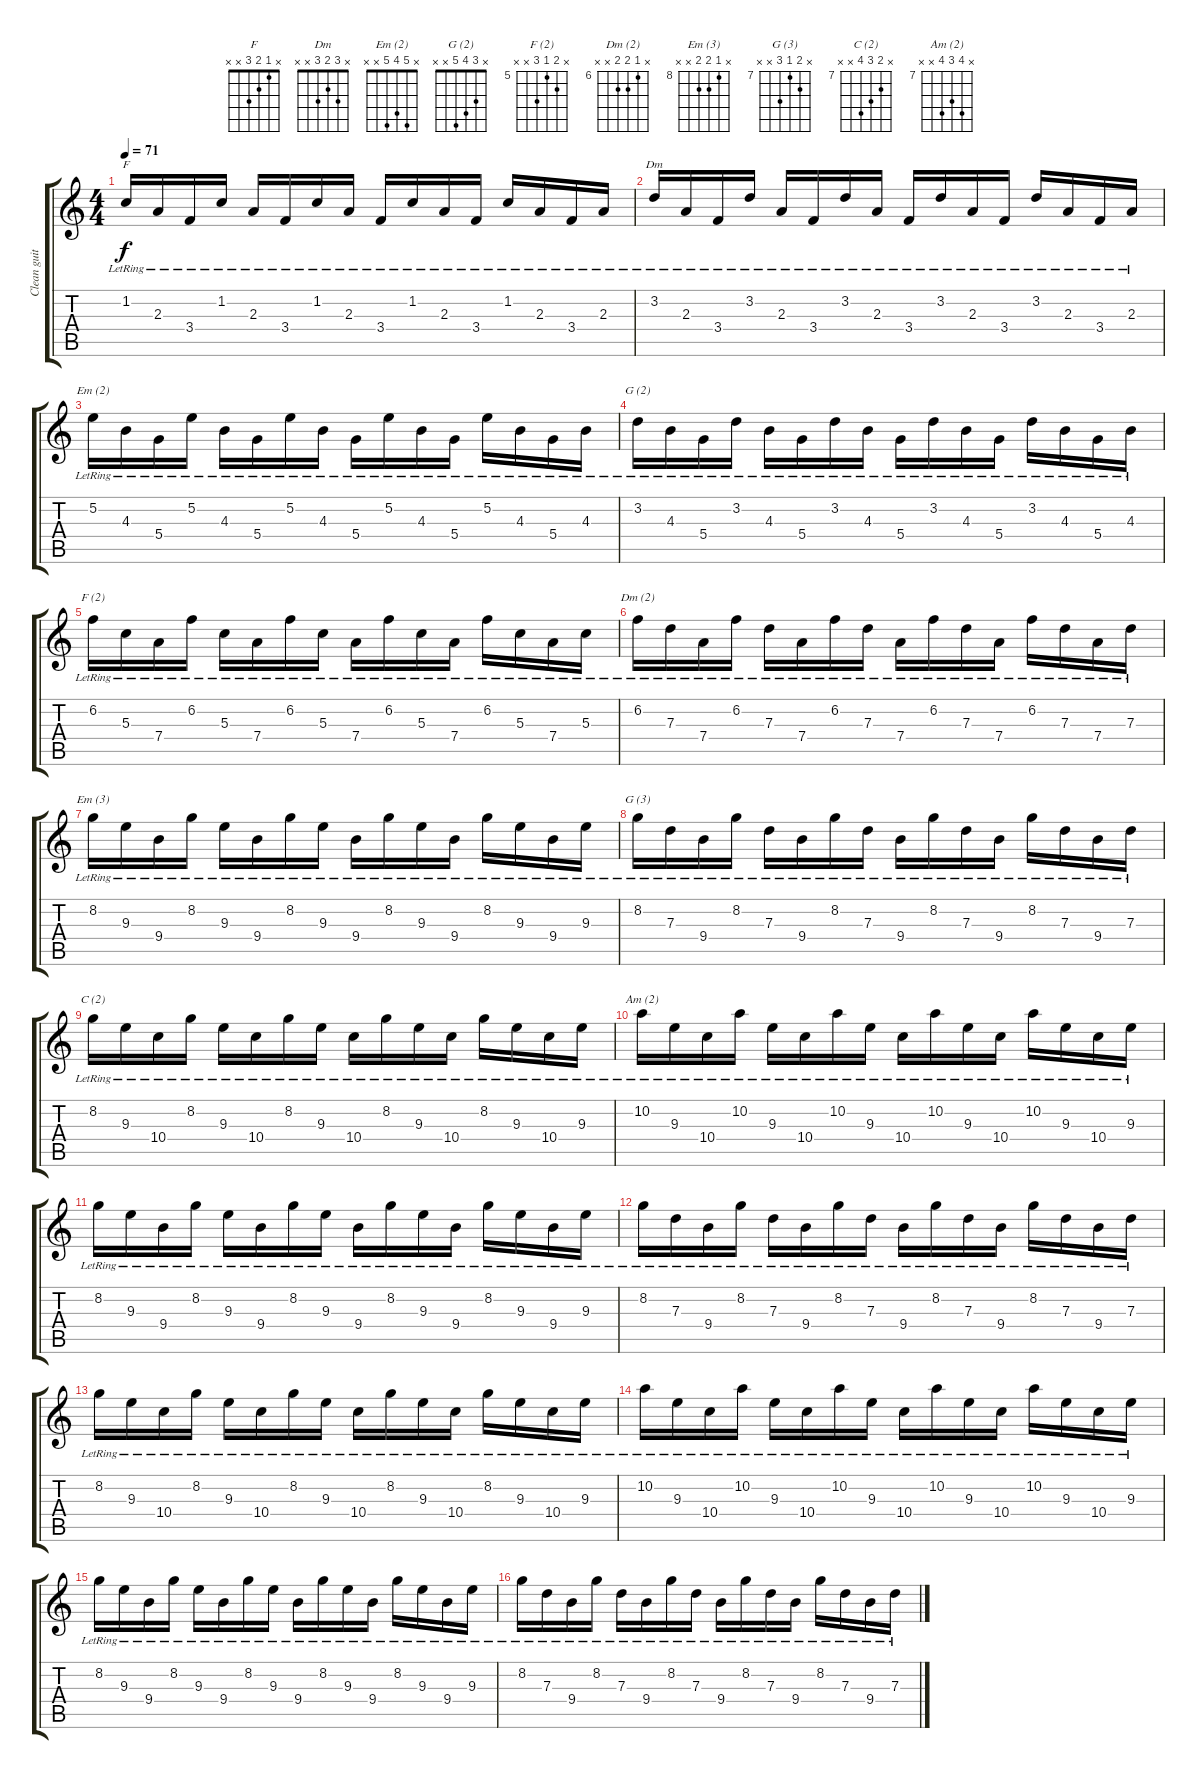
\track ("Clean guitar" "Clean guit") {instrument electricguitarjazz}
\staff {score tabs}
\tuning (E4 B3 G3 D3 A2 E2) {hide}
\chord ("F" x 1 2 3 x x)
\chord ("Dm" x 3 2 3 x x)
\chord ("Em (2)" x 5 4 5 x x)
\chord ("G (2)" x 3 4 5 x x)
\chord ("F (2)" x 6 5 7 x x) {firstfret 5}
\chord ("Dm (2)" x 6 7 7 x x) {firstfret 6}
\chord ("Em (3)" x 8 9 9 x x) {firstfret 8}
\chord ("G (3)" x 8 7 9 x x) {firstfret 7}
\chord ("C (2)" x 8 9 10 x x) {firstfret 7}
\chord ("Am (2)" x 10 9 10 x x) {firstfret 7}
\ts (4 4)
\tempo 71
\clef g2
\ks c
1.2{lr}.16{ch "F" dy f} 2.3{lr}.16 3.4{lr}.16 1.2{lr}.16 2.3{lr}.16 3.4{lr}.16 1.2{lr}.16 2.3{lr}.16 3.4{lr}.16 1.2{lr}.16 2.3{lr}.16 3.4{lr}.16 1.2{lr}.16 2.3{lr}.16 3.4{lr}.16 2.3{lr}.16 |
3.2{lr}.16{ch "Dm"} 2.3{lr}.16 3.4{lr}.16 3.2{lr}.16 2.3{lr}.16 3.4{lr}.16 3.2{lr}.16 2.3{lr}.16 3.4{lr}.16 3.2{lr}.16 2.3{lr}.16 3.4{lr}.16 3.2{lr}.16 2.3{lr}.16 3.4{lr}.16 2.3{lr}.16 |
5.2{lr}.16{ch "Em (2)"} 4.3{lr}.16 5.4{lr}.16 5.2{lr}.16 4.3{lr}.16 5.4{lr}.16 5.2{lr}.16 4.3{lr}.16 5.4{lr}.16 5.2{lr}.16 4.3{lr}.16 5.4{lr}.16 5.2{lr}.16 4.3{lr}.16 5.4{lr}.16 4.3{lr}.16 |
3.2{lr}.16{ch "G (2)"} 4.3{lr}.16 5.4{lr}.16 3.2{lr}.16 4.3{lr}.16 5.4{lr}.16 3.2{lr}.16 4.3{lr}.16 5.4{lr}.16 3.2{lr}.16 4.3{lr}.16 5.4{lr}.16 3.2{lr}.16 4.3{lr}.16 5.4{lr}.16 4.3{lr}.16 |
6.2{lr}.16{ch "F (2)"} 5.3{lr}.16 7.4{lr}.16 6.2{lr}.16 5.3{lr}.16 7.4{lr}.16 6.2{lr}.16 5.3{lr}.16 7.4{lr}.16 6.2{lr}.16 5.3{lr}.16 7.4{lr}.16 6.2{lr}.16 5.3{lr}.16 7.4{lr}.16 5.3{lr}.16 |
6.2{lr}.16{ch "Dm (2)"} 7.3{lr}.16 7.4{lr}.16 6.2{lr}.16 7.3{lr}.16 7.4{lr}.16 6.2{lr}.16 7.3{lr}.16 7.4{lr}.16 6.2{lr}.16 7.3{lr}.16 7.4{lr}.16 6.2{lr}.16 7.3{lr}.16 7.4{lr}.16 7.3{lr}.16 |
8.2{lr}.16{ch "Em (3)"} 9.3{lr}.16 9.4{lr}.16 8.2{lr}.16 9.3{lr}.16 9.4{lr}.16 8.2{lr}.16 9.3{lr}.16 9.4{lr}.16 8.2{lr}.16 9.3{lr}.16 9.4{lr}.16 8.2{lr}.16 9.3{lr}.16 9.4{lr}.16 9.3{lr}.16 |
8.2{lr}.16{ch "G (3)"} 7.3{lr}.16 9.4{lr}.16 8.2{lr}.16 7.3{lr}.16 9.4{lr}.16 8.2{lr}.16 7.3{lr}.16 9.4{lr}.16 8.2{lr}.16 7.3{lr}.16 9.4{lr}.16 8.2{lr}.16 7.3{lr}.16 9.4{lr}.16 7.3{lr}.16 |
8.2{lr}.16{ch "C (2)"} 9.3{lr}.16 10.4{lr}.16 8.2{lr}.16 9.3{lr}.16 10.4{lr}.16 8.2{lr}.16 9.3{lr}.16 10.4{lr}.16 8.2{lr}.16 9.3{lr}.16 10.4{lr}.16 8.2{lr}.16 9.3{lr}.16 10.4{lr}.16 9.3{lr}.16 |
10.2{lr}.16{ch "Am (2)"} 9.3{lr}.16 10.4{lr}.16 10.2{lr}.16 9.3{lr}.16 10.4{lr}.16 10.2{lr}.16 9.3{lr}.16 10.4{lr}.16 10.2{lr}.16 9.3{lr}.16 10.4{lr}.16 10.2{lr}.16 9.3{lr}.16 10.4{lr}.16 9.3{lr}.16 |
8.2{lr}.16 9.3{lr}.16 9.4{lr}.16 8.2{lr}.16 9.3{lr}.16 9.4{lr}.16 8.2{lr}.16 9.3{lr}.16 9.4{lr}.16 8.2{lr}.16 9.3{lr}.16 9.4{lr}.16 8.2{lr}.16 9.3{lr}.16 9.4{lr}.16 9.3{lr}.16 |
8.2{lr}.16 7.3{lr}.16 9.4{lr}.16 8.2{lr}.16 7.3{lr}.16 9.4{lr}.16 8.2{lr}.16 7.3{lr}.16 9.4{lr}.16 8.2{lr}.16 7.3{lr}.16 9.4{lr}.16 8.2{lr}.16 7.3{lr}.16 9.4{lr}.16 7.3{lr}.16 |
8.2{lr}.16 9.3{lr}.16 10.4{lr}.16 8.2{lr}.16 9.3{lr}.16 10.4{lr}.16 8.2{lr}.16 9.3{lr}.16 10.4{lr}.16 8.2{lr}.16 9.3{lr}.16 10.4{lr}.16 8.2{lr}.16 9.3{lr}.16 10.4{lr}.16 9.3{lr}.16 |
10.2{lr}.16 9.3{lr}.16 10.4{lr}.16 10.2{lr}.16 9.3{lr}.16 10.4{lr}.16 10.2{lr}.16 9.3{lr}.16 10.4{lr}.16 10.2{lr}.16 9.3{lr}.16 10.4{lr}.16 10.2{lr}.16 9.3{lr}.16 10.4{lr}.16 9.3{lr}.16 |
8.2{lr}.16 9.3{lr}.16 9.4{lr}.16 8.2{lr}.16 9.3{lr}.16 9.4{lr}.16 8.2{lr}.16 9.3{lr}.16 9.4{lr}.16 8.2{lr}.16 9.3{lr}.16 9.4{lr}.16 8.2{lr}.16 9.3{lr}.16 9.4{lr}.16 9.3{lr}.16 |
8.2{lr}.16 7.3{lr}.16 9.4{lr}.16 8.2{lr}.16 7.3{lr}.16 9.4{lr}.16 8.2{lr}.16 7.3{lr}.16 9.4{lr}.16 8.2{lr}.16 7.3{lr}.16 9.4{lr}.16 8.2{lr}.16 7.3{lr}.16 9.4{lr}.16 7.3{lr}.16
